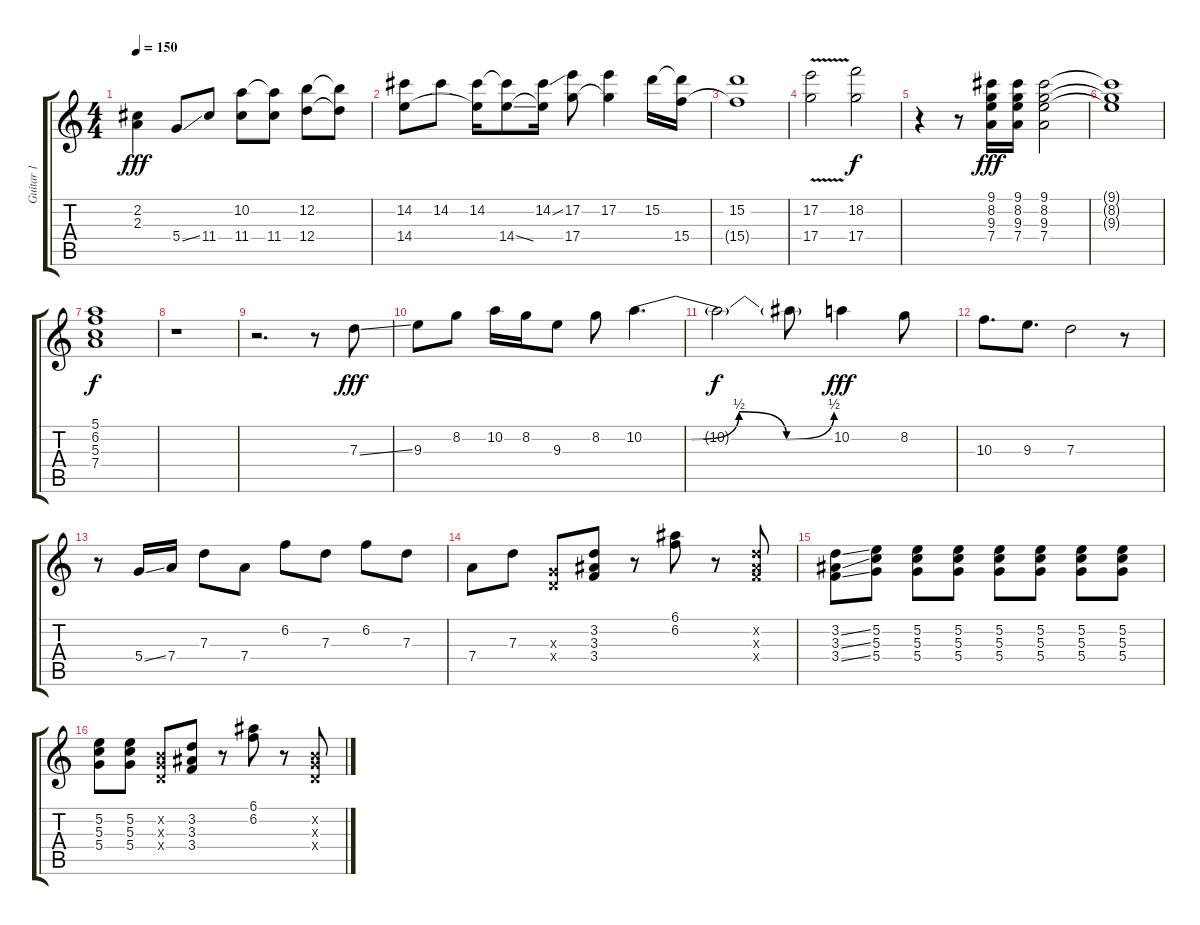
\track ("Guitar 1" "Guitar 1") {instrument electricguitarclean}
\staff {score tabs}
\tuning (E4 B3 G3 D3 A2 E2) {hide}
\ts (4 4)
\tempo 150
\clef g2
\ks c
(2.2 2.3).4{dy fff} 5.4{ss}.8 11.4.8 (10.2 11.4).8 (10.2{t} 11.4).8 (12.2 12.4).8 (12.2{t} 12.4{t}).8 |
(14.2 14.4).8 14.2.8 (14.2 14.4{t}).16 (14.2{t} 14.4{ss}).8 (14.2{ss} 14.4{t}).16 (17.2 17.4).8 (17.2 17.4{t}).4 15.2.16 (15.2{t} 15.4).16 |
(15.2 15.4{t}).1 |
(17.2{v} 17.4{v}).2 (18.2 17.4).2{dy f} |
r.4 r.8 (9.1 8.2 9.3 7.4).16{dy fff} (9.1 8.2 9.3 7.4).16 (9.1 8.2 9.3 7.4).2 |
(9.1{t} 8.2{t} 9.3{t}).1 |
(5.1 6.2 5.3 7.4).1{dy f} |
r.1 |
r.2{d} r.8 7.3{ss}.8{dy fff} |
9.3.8 8.2.8 10.2.16 8.2.16 9.3.8 8.2.8 10.2{be (custom 0 0 15 0 30 2 45 0 60 2)}.4{d} |
10.2{t}.2{dy f} 10.2{t}.8 10.2.4{txt "" dy fff} 8.2.8 |
10.3.8{d} 9.3.8{d} 7.3.2 r.8 |
r.8 5.4{ss}.16 7.4.16 7.3.8 7.4.8 6.2.8 7.3.8 6.2.8 7.3.8 |
7.4.8 7.3.8 (0.3{x} 0.4{x}).8 (3.2 3.3 3.4).8 r.8 (6.1 6.2).8 r.8 (3.2{x} 3.3{x} 3.4{x}).8 |
(3.2{ss} 3.3{ss} 3.4{ss}).8 (5.2 5.3 5.4).8 (5.2 5.3 5.4).8 (5.2 5.3 5.4).8 (5.2 5.3 5.4).8 (5.2 5.3 5.4).8 (5.2 5.3 5.4).8 (5.2 5.3 5.4).8 |
(5.2 5.3 5.4).8 (5.2 5.3 5.4).8 (0.2{x} 0.3{x} 0.4{x}).8 (3.2 3.3 3.4).8 r.8 (6.1 6.2).8 r.8 (0.2{x} 0.3{x} 0.4{x}).8
